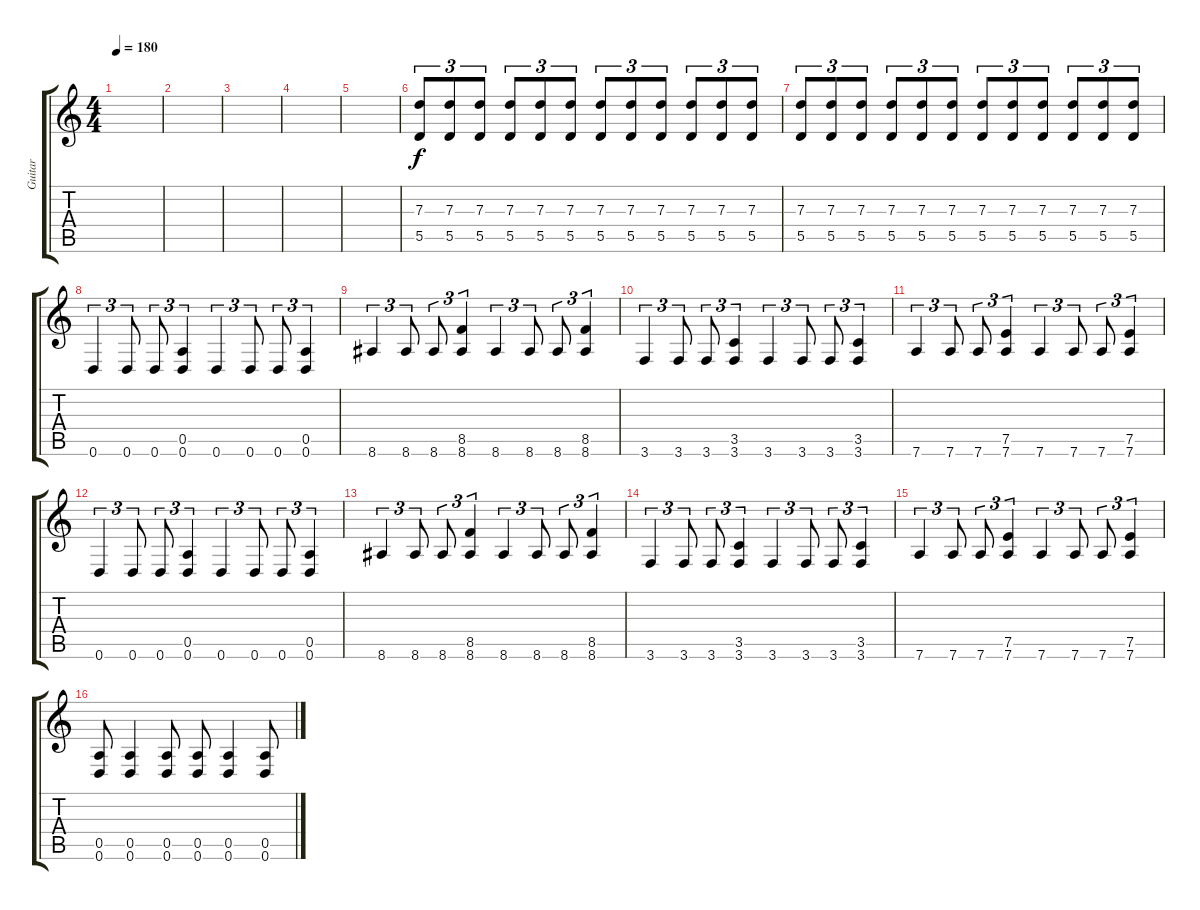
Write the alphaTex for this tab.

\track ("Guitar" "Guitar") {instrument distortionguitar}
\staff {score tabs}
\tuning (E4 B3 G3 D3 A2 D2) {hide}
\ts (4 4)
\tempo 180
\clef g2
\ks c
|
|
|
|
|
(7.3 5.5).8{tu (3 2) volume 13} (7.3 5.5).8{tu (3 2)} (7.3 5.5).8{tu (3 2)} (7.3 5.5).8{tu (3 2)} (7.3 5.5).8{tu (3 2)} (7.3 5.5).8{tu (3 2)} (7.3 5.5).8{tu (3 2)} (7.3 5.5).8{tu (3 2)} (7.3 5.5).8{tu (3 2)} (7.3 5.5).8{tu (3 2)} (7.3 5.5).8{tu (3 2)} (7.3 5.5).8{tu (3 2)} |
(7.3 5.5).8{tu (3 2)} (7.3 5.5).8{tu (3 2)} (7.3 5.5).8{tu (3 2)} (7.3 5.5).8{tu (3 2)} (7.3 5.5).8{tu (3 2)} (7.3 5.5).8{tu (3 2)} (7.3 5.5).8{tu (3 2)} (7.3 5.5).8{tu (3 2)} (7.3 5.5).8{tu (3 2)} (7.3 5.5).8{tu (3 2)} (7.3 5.5).8{tu (3 2)} (7.3 5.5).8{tu (3 2)} |
0.6.4{tu (3 2)} 0.6.8{tu (3 2)} 0.6.8{tu (3 2)} (0.5 0.6).4{tu (3 2)} 0.6.4{tu (3 2)} 0.6.8{tu (3 2)} 0.6.8{tu (3 2)} (0.5 0.6).4{tu (3 2)} |
8.6.4{tu (3 2)} 8.6.8{tu (3 2)} 8.6.8{tu (3 2)} (8.5 8.6).4{tu (3 2)} 8.6.4{tu (3 2)} 8.6.8{tu (3 2)} 8.6.8{tu (3 2)} (8.5 8.6).4{tu (3 2)} |
3.6.4{tu (3 2)} 3.6.8{tu (3 2)} 3.6.8{tu (3 2)} (3.5 3.6).4{tu (3 2)} 3.6.4{tu (3 2)} 3.6.8{tu (3 2)} 3.6.8{tu (3 2)} (3.5 3.6).4{tu (3 2)} |
7.6.4{tu (3 2)} 7.6.8{tu (3 2)} 7.6.8{tu (3 2)} (7.5 7.6).4{tu (3 2)} 7.6.4{tu (3 2)} 7.6.8{tu (3 2)} 7.6.8{tu (3 2)} (7.5 7.6).4{tu (3 2)} |
0.6.4{tu (3 2)} 0.6.8{tu (3 2)} 0.6.8{tu (3 2)} (0.5 0.6).4{tu (3 2)} 0.6.4{tu (3 2)} 0.6.8{tu (3 2)} 0.6.8{tu (3 2)} (0.5 0.6).4{tu (3 2)} |
8.6.4{tu (3 2)} 8.6.8{tu (3 2)} 8.6.8{tu (3 2)} (8.5 8.6).4{tu (3 2)} 8.6.4{tu (3 2)} 8.6.8{tu (3 2)} 8.6.8{tu (3 2)} (8.5 8.6).4{tu (3 2)} |
3.6.4{tu (3 2)} 3.6.8{tu (3 2)} 3.6.8{tu (3 2)} (3.5 3.6).4{tu (3 2)} 3.6.4{tu (3 2)} 3.6.8{tu (3 2)} 3.6.8{tu (3 2)} (3.5 3.6).4{tu (3 2)} |
7.6.4{tu (3 2)} 7.6.8{tu (3 2)} 7.6.8{tu (3 2)} (7.5 7.6).4{tu (3 2)} 7.6.4{tu (3 2)} 7.6.8{tu (3 2)} 7.6.8{tu (3 2)} (7.5 7.6).4{tu (3 2)} |
(0.5 0.6).8 (0.5 0.6).4 (0.5 0.6).8 (0.5 0.6).8 (0.5 0.6).4 (0.5 0.6).8
